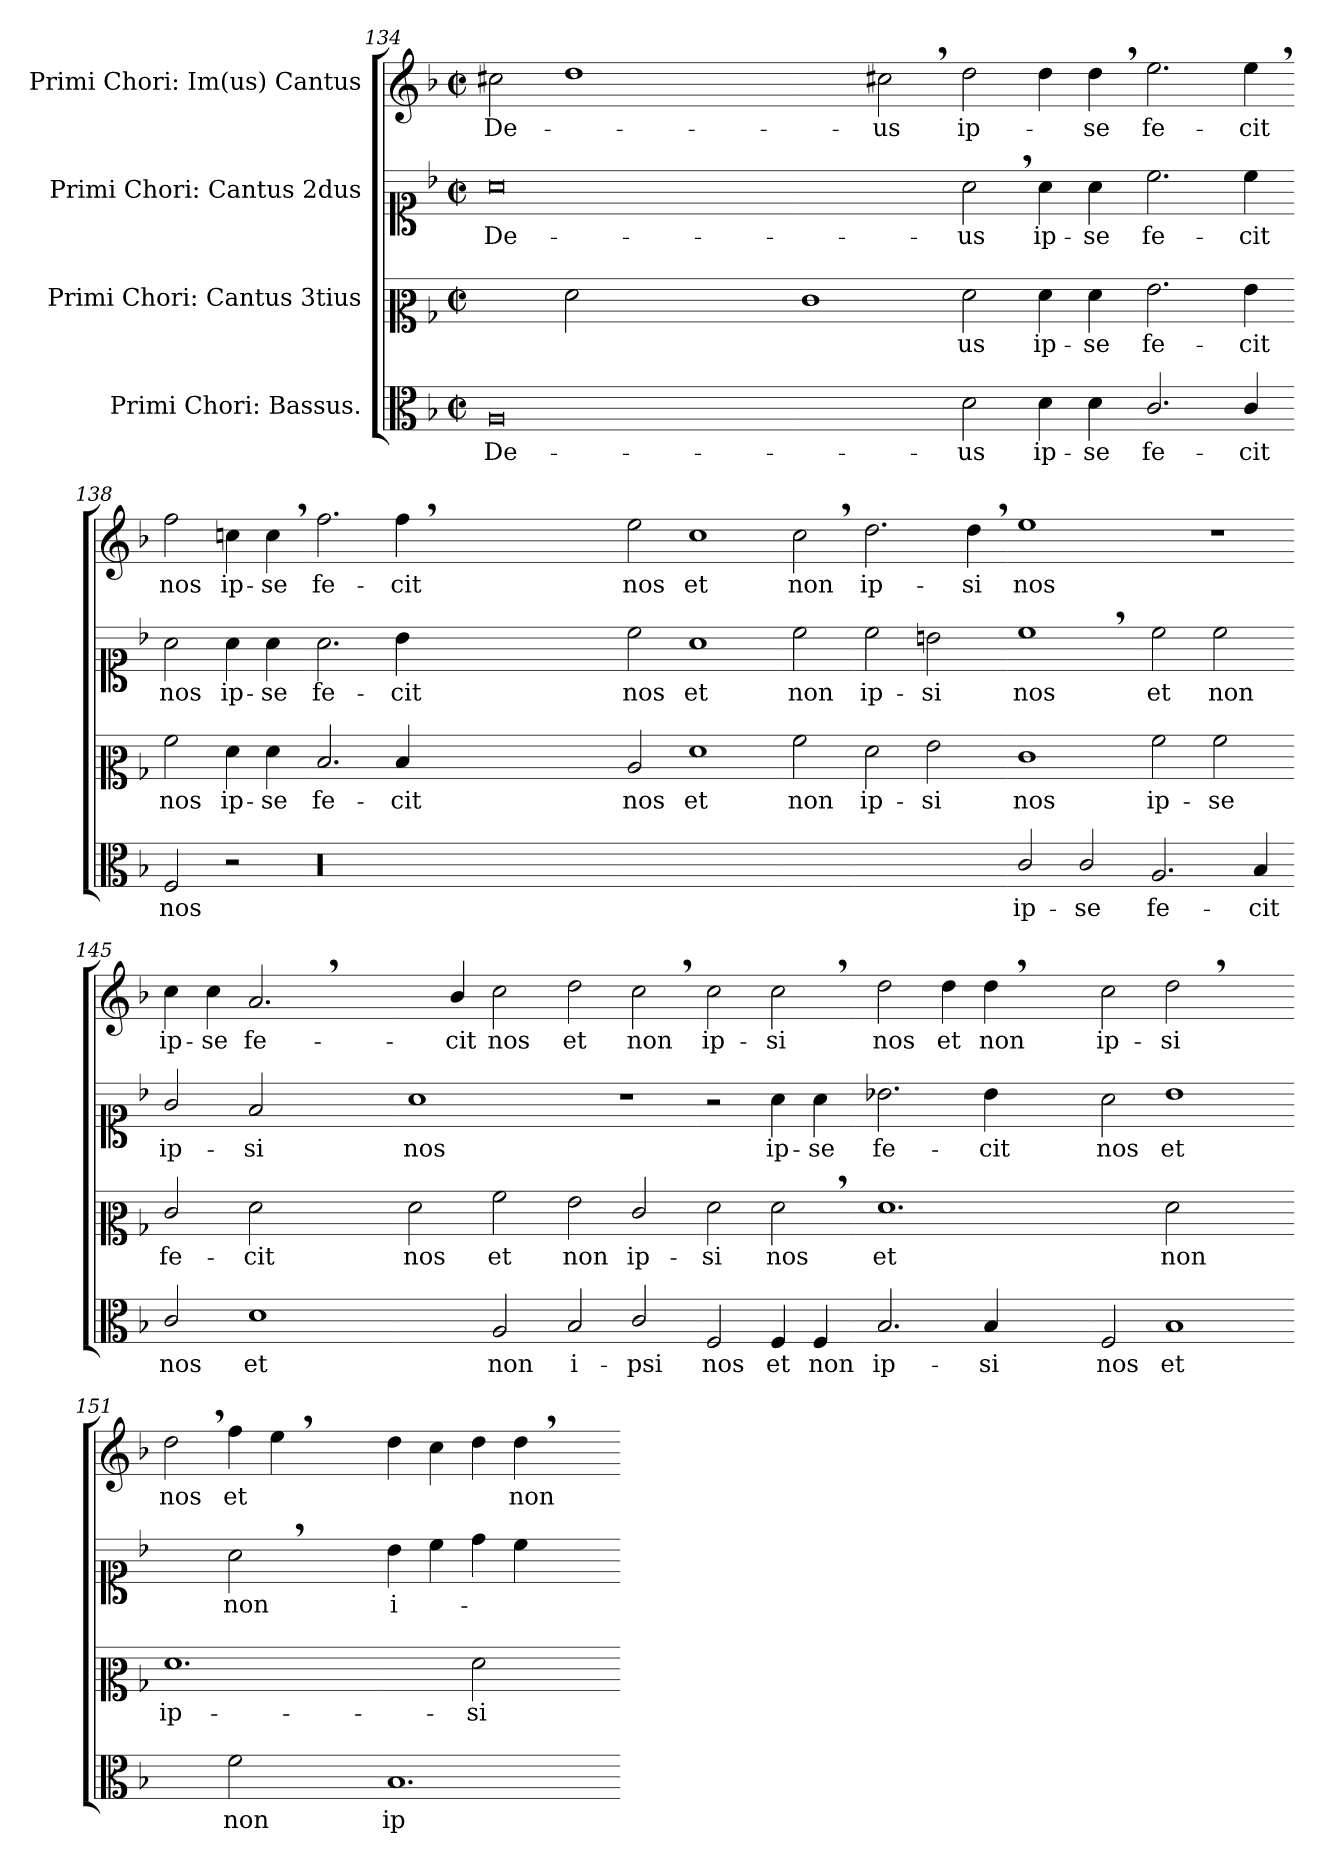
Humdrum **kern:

**kern	**text	**kern	**text	**kern	**text	**kern	**text
*part4	*part4	*part3	*part3	*part2	*part2	*part1	*part1
*staff4	*staff4	*staff3	*staff3	*staff2	*staff2	*staff1	*staff1
*I"Primi Chori: Bassus.	*	*I"Primi Chori: Cantus 3tius	*	*I"Primi Chori: Cantus 2dus	*	*I"Primi Chori: Im(us) Cantus	*
*clefC3	*	*clefC2	*	*clefC1	*	*clefG2	*
*k[b-]	*	*k[b-]	*	*k[b-]	*	*k[b-]	*
*F:	*	*F:	*	*F:	*	*F:	*
*M2/2	*	*M2/2	*	*M2/2	*	*M2/2	*
*met(c|)	*	*met(c|)	*	*met(c|)	*	*met(c|)	*
=134	=134	=134	=134	=134	=134	=134	=134
0A	De-	2ryy	.	0a	De-	2cc#X\	De-
.	.	2f\	.	.	.	1dd\	.
.	.	1ryy	.	.	.	.	.
.	.	.	.	.	.	2ryy	.
=135-	=135-	=135-	=135-	=135-	=135-	=135-	=135-
1ryy	.	1e	.	1ryy	.	2ryy	.
.	.	.	.	.	.	2cc#X,<\	-us
=136-	=136-	=136-	=136-	=136-	=136-	=136-	=136-
2d\	-us	2f\	-us	2a,<\	-us	2dd\	ip-
4d\	ip-	4f\	ip-	4a\	ip-	4dd\	.
4d\	-se	4f\	-se	4a\	-se	4dd,<\	-se
=137-	=137-	=137-	=137-	=137-	=137-	=137-	=137-
2.c/	fe-	2.g\	fe-	2.cc\	fe-	2.ee\	fe-
4c/	-cit	4g\	-cit	4cc\	-cit	4ee,<\	-cit
=138-	=138-	=138-	=138-	=138-	=138-	=138-	=138-
2F/	nos	2a\	nos	2a\	nos	2ff\	nos
2r	.	4f\	ip-	4a\	ip-	4ccn\	ip-
.	.	4f\	-se	4a\	-se	4cc,<\	-se
=139-	=139-	=139-	=139-	=139-	=139-	=139-	=139-
00r	.	2.d/	fe-	2.a\	fe-	2.ff\	fe-
.	.	4d/	-cit	4b-\	-cit	4ff,<\	-cit
.	.	0.ryy	.	0.ryy	.	0.ryy	.
=140-	=140-	=140-	=140-	=140-	=140-	=140-	=140-
1.ryy	.	2c/	nos	2cc\	nos	2ee\	nos
.	.	1f\	et	1a\	et	1cc\	et
=141-	=141-	=141-	=141-	=141-	=141-	=141-	=141-
2ryy	.	2a\	non	2cc\	non	2cc,<\	non
=142-	=142-	=142-	=142-	=142-	=142-	=142-	=142-
1ryy	.	2f\	ip-	2cc\	ip-	2.dd\	ip-
.	.	2g\	-si	2bn\	-si	.	.
.	.	.	.	.	.	4dd,<\	-si
=143-	=143-	=143-	=143-	=143-	=143-	=143-	=143-
2c/	ip-	1e	nos	1cc,<	nos	1ee	nos
2c/	-se	.	.	.	.	.	.
=144-	=144-	=144-	=144-	=144-	=144-	=144-	=144-
2.A/	fe-	2a\	ip-	2cc\	et	1r	.
.	.	2a\	-se	2cc\	non	.	.
4B-/	-cit	.	.	.	.	.	.
=145-	=145-	=145-	=145-	=145-	=145-	=145-	=145-
2c/	nos	2e/	fe-	2g/	ip-	4cc\	ip-
.	.	.	.	.	.	4cc\	-se
1d\	et	2f\	-cit	2f/	-si	2.a,</	fe-
.	.	2ryy	.	2ryy	.	.	.
.	.	.	.	.	.	4ryy	.
=146-	=146-	=146-	=146-	=146-	=146-	=146-	=146-
2ryy	.	2f\	nos	1a	nos	4ryy	.
.	.	.	.	.	.	4b-/	-cit
2A/	non	2a\	et	.	.	2cc\	nos
=147-	=147-	=147-	=147-	=147-	=147-	=147-	=147-
2B-/	i-	2g\	non	1r	.	2dd\	et
2c/	-psi	2e/	ip-	.	.	2cc,<\	non
=148-	=148-	=148-	=148-	=148-	=148-	=148-	=148-
2F/	nos	2f\	-si	2r	.	2cc\	ip-
4F/	et	2f,<\	nos	4a\	ip-	2cc,<\	-si
4F/	non	.	.	4a\	-se	.	.
=149-	=149-	=149-	=149-	=149-	=149-	=149-	=149-
2.B-/	ip-	1.f	et	2.b-X\	fe-	2dd\	nos
.	.	.	.	.	.	4dd\	et
4B-/	-si	.	.	4b-\	-cit	4dd,<\	non
2ryy	.	.	.	2ryy	.	2ryy	.
=150-	=150-	=150-	=150-	=150-	=150-	=150-	=150-
2F/	nos	2ryy	.	2a\	nos	2cc\	ip-
1B-/	et	2f\	non	1b-\	et	2dd,<\	-si
.	.	2ryy	.	.	.	2ryy	.
=151-	=151-	=151-	=151-	=151-	=151-	=151-	=151-
2ryy	.	1.f	ip-	2ryy	.	2dd,<\	nos
2f\	non	.	.	2a,<\	non	4ff\	et
.	.	.	.	.	.	4ee,<\	.
2ryy	.	.	.	2ryy	.	2ryy	.
=152-	=152-	=152-	=152-	=152-	=152-	=152-	=152-
1.B-	ip-	2ryy	.	4b-\	i-	4dd\	.
.	.	.	.	4cc\	.	4cc\	.
.	.	2f\	-si	4dd\	.	4dd\	.
.	.	.	.	4cc\	.	4dd,<\	non
.	.	2ryy	.	2ryy	.	2ryy	.
=-	=-	=-	=-	=-	=-	=-	=-
*-	*-	*-	*-	*-	*-	*-	*-
